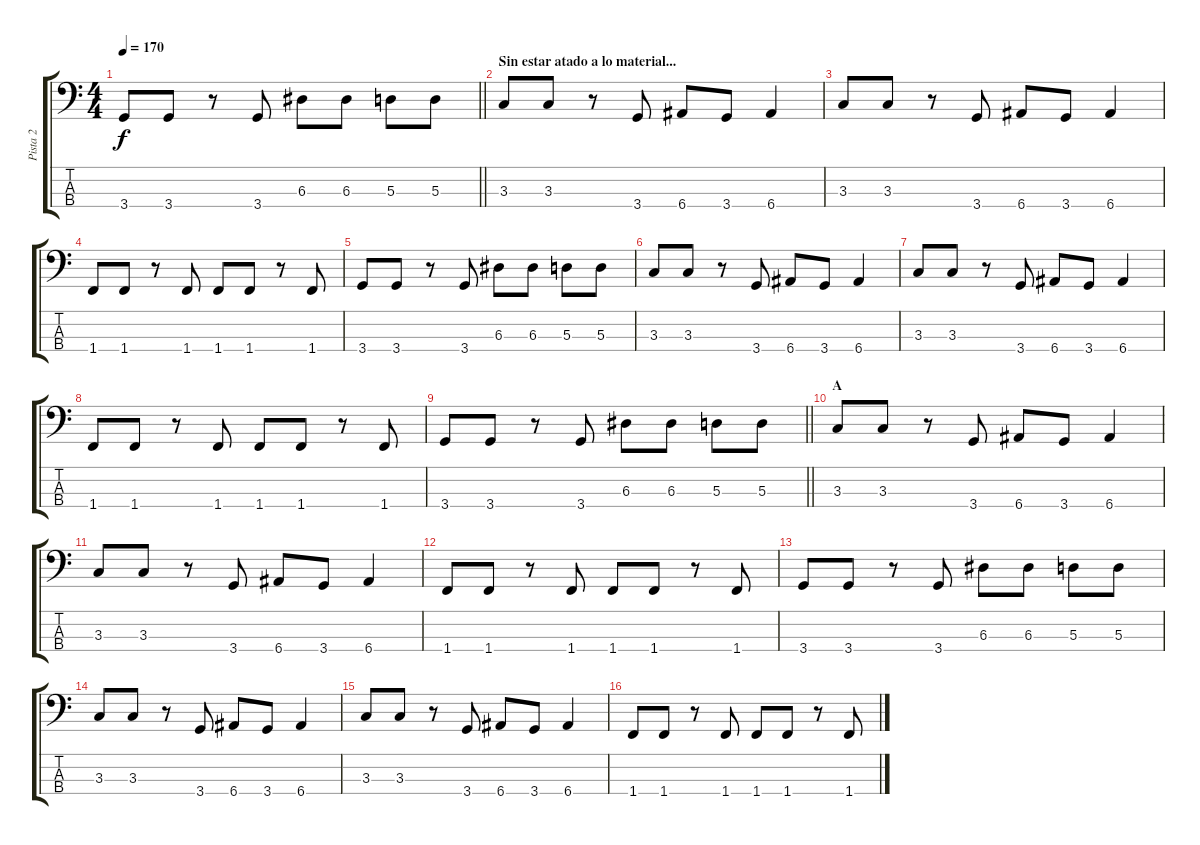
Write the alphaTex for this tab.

\track ("Pista 2" "Pista 2") {instrument electricbassfinger}
\staff {score tabs}
\tuning (G2 D2 A1 E1) {hide}
\ts (4 4)
\tempo 170
\clef f4
\barLineRight lightlight
\ks c
3.4.8{dy f} 3.4.8 r.8 3.4.8 6.3.8 6.3.8 5.3.8 5.3.8 |
\section ("" "Sin estar atado a lo material...")
3.3.8 3.3.8 r.8 3.4.8 6.4.8 3.4.8 6.4.4 |
3.3.8 3.3.8 r.8 3.4.8 6.4.8 3.4.8 6.4.4 |
1.4.8 1.4.8 r.8 1.4.8 1.4.8 1.4.8 r.8 1.4.8 |
3.4.8 3.4.8 r.8 3.4.8 6.3.8 6.3.8 5.3.8 5.3.8 |
3.3.8 3.3.8 r.8 3.4.8 6.4.8 3.4.8 6.4.4 |
3.3.8 3.3.8 r.8 3.4.8 6.4.8 3.4.8 6.4.4 |
1.4.8 1.4.8 r.8 1.4.8 1.4.8 1.4.8 r.8 1.4.8 |
\barLineRight lightlight
3.4.8 3.4.8 r.8 3.4.8 6.3.8 6.3.8 5.3.8 5.3.8 |
\section ("" "A")
3.3.8 3.3.8 r.8 3.4.8 6.4.8 3.4.8 6.4.4 |
3.3.8 3.3.8 r.8 3.4.8 6.4.8 3.4.8 6.4.4 |
1.4.8 1.4.8 r.8 1.4.8 1.4.8 1.4.8 r.8 1.4.8 |
3.4.8 3.4.8 r.8 3.4.8 6.3.8 6.3.8 5.3.8 5.3.8 |
3.3.8 3.3.8 r.8 3.4.8 6.4.8 3.4.8 6.4.4 |
3.3.8 3.3.8 r.8 3.4.8 6.4.8 3.4.8 6.4.4 |
1.4.8 1.4.8 r.8 1.4.8 1.4.8 1.4.8 r.8 1.4.8
